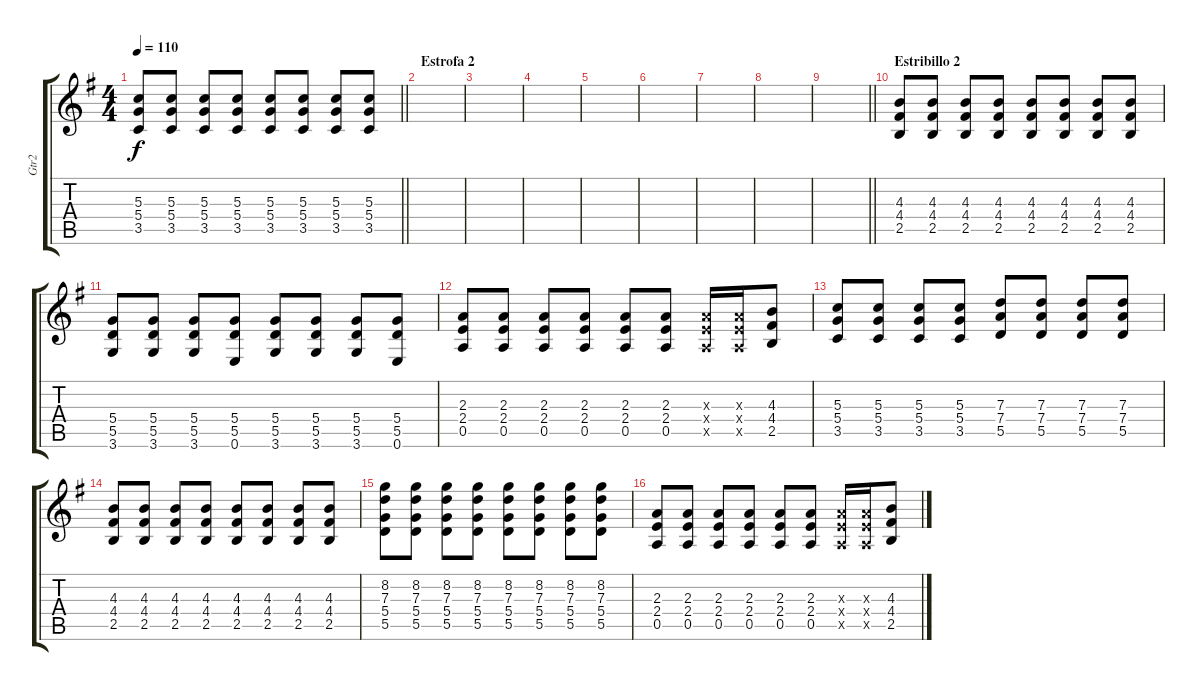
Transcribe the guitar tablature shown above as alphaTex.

\track ("Gtr2" "Gtr2") {instrument distortionguitar}
\staff {score tabs}
\tuning (E4 B3 G3 D3 A2 E2) {hide}
\ts (4 4)
\tempo 110
\clef g2
\barLineRight lightlight
\ks g
(5.3 5.4 3.5).8{dy f} (5.3 5.4 3.5).8 (5.3 5.4 3.5).8 (5.3 5.4 3.5).8 (5.3 5.4 3.5).8 (5.3 5.4 3.5).8 (5.3 5.4 3.5).8 (5.3 5.4 3.5).8 |
\section ("" "Estrofa 2")
|
|
|
|
|
|
|
\barLineRight lightlight
|
\section ("" "Estribillo 2")
(4.3 4.4 2.5).8 (4.3 4.4 2.5).8 (4.3 4.4 2.5).8 (4.3 4.4 2.5).8 (4.3 4.4 2.5).8 (4.3 4.4 2.5).8 (4.3 4.4 2.5).8 (4.3 4.4 2.5).8 |
(5.4 5.5 3.6).8 (5.4 5.5 3.6).8 (5.4 5.5 3.6).8 (5.4 5.5 0.6).8 (5.4 5.5 3.6).8 (5.4 5.5 3.6).8 (5.4 5.5 3.6).8 (5.4 5.5 0.6).8 |
(2.3 2.4 0.5).8 (2.3 2.4 0.5).8 (2.3 2.4 0.5).8 (2.3 2.4 0.5).8 (2.3 2.4 0.5).8 (2.3 2.4 0.5).8 (2.3{x} 2.4{x} 0.5{x}).16 (2.3{x} 2.4{x} 0.5{x}).16 (4.3 4.4 2.5).8 |
(5.3 5.4 3.5).8 (5.3 5.4 3.5).8 (5.3 5.4 3.5).8 (5.3 5.4 3.5).8 (7.3 7.4 5.5).8 (7.3 7.4 5.5).8 (7.3 7.4 5.5).8 (7.3 7.4 5.5).8 |
(4.3 4.4 2.5).8 (4.3 4.4 2.5).8 (4.3 4.4 2.5).8 (4.3 4.4 2.5).8 (4.3 4.4 2.5).8 (4.3 4.4 2.5).8 (4.3 4.4 2.5).8 (4.3 4.4 2.5).8 |
(8.2 7.3 5.4 5.5).8 (8.2 7.3 5.4 5.5).8 (8.2 7.3 5.4 5.5).8 (8.2 7.3 5.4 5.5).8 (8.2 7.3 5.4 5.5).8 (8.2 7.3 5.4 5.5).8 (8.2 7.3 5.4 5.5).8 (8.2 7.3 5.4 5.5).8 |
(2.3 2.4 0.5).8 (2.3 2.4 0.5).8 (2.3 2.4 0.5).8 (2.3 2.4 0.5).8 (2.3 2.4 0.5).8 (2.3 2.4 0.5).8 (2.3{x} 2.4{x} 0.5{x}).16 (2.3{x} 2.4{x} 0.5{x}).16 (4.3 4.4 2.5).8
